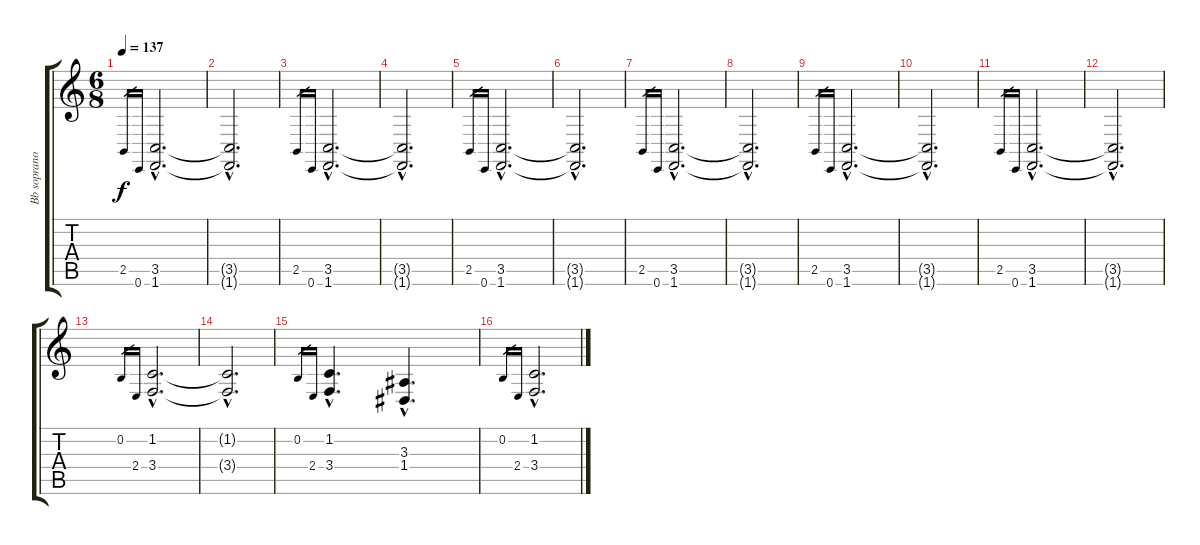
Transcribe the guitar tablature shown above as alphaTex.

\track ("Bb soprano clarinet" "Bb soprano") {instrument clarinet}
\staff {score tabs}
\tuning (E4 B3 G3 D3 A2 E2) {hide}
\ts (6 8)
\tempo 137
\clef g2
\ks c
2.5.16{gr dy f instrument clarinet} 0.6.16{gr} (3.5{hac} 1.6{hac}).2{d} |
(3.5{hac t} 1.6{hac t}).2{d} |
2.5.16{gr} 0.6.16{gr} (3.5{hac} 1.6{hac}).2{d} |
(3.5{hac t} 1.6{hac t}).2{d} |
2.5.16{gr} 0.6.16{gr} (3.5{hac} 1.6{hac}).2{d} |
(3.5{hac t} 1.6{hac t}).2{d} |
2.5.16{gr} 0.6.16{gr} (3.5{hac} 1.6{hac}).2{d} |
(3.5{hac t} 1.6{hac t}).2{d} |
2.5.16{gr} 0.6.16{gr} (3.5{hac} 1.6{hac}).2{d} |
(3.5{hac t} 1.6{hac t}).2{d} |
2.5.16{gr} 0.6.16{gr} (3.5{hac} 1.6{hac}).2{d} |
(3.5{hac t} 1.6{hac t}).2{d} |
0.2.16{gr} 2.4.16{gr} (1.2{hac} 3.4{hac}).2{d} |
(1.2{hac t} 3.4{hac t}).2{d} |
0.2.16{gr} 2.4.16{gr} (1.2{hac} 3.4{hac}).4{d} (3.3{hac} 1.4{hac}).4{d} |
0.2.16{gr} 2.4.16{gr} (1.2{hac} 3.4{hac}).2{d}
